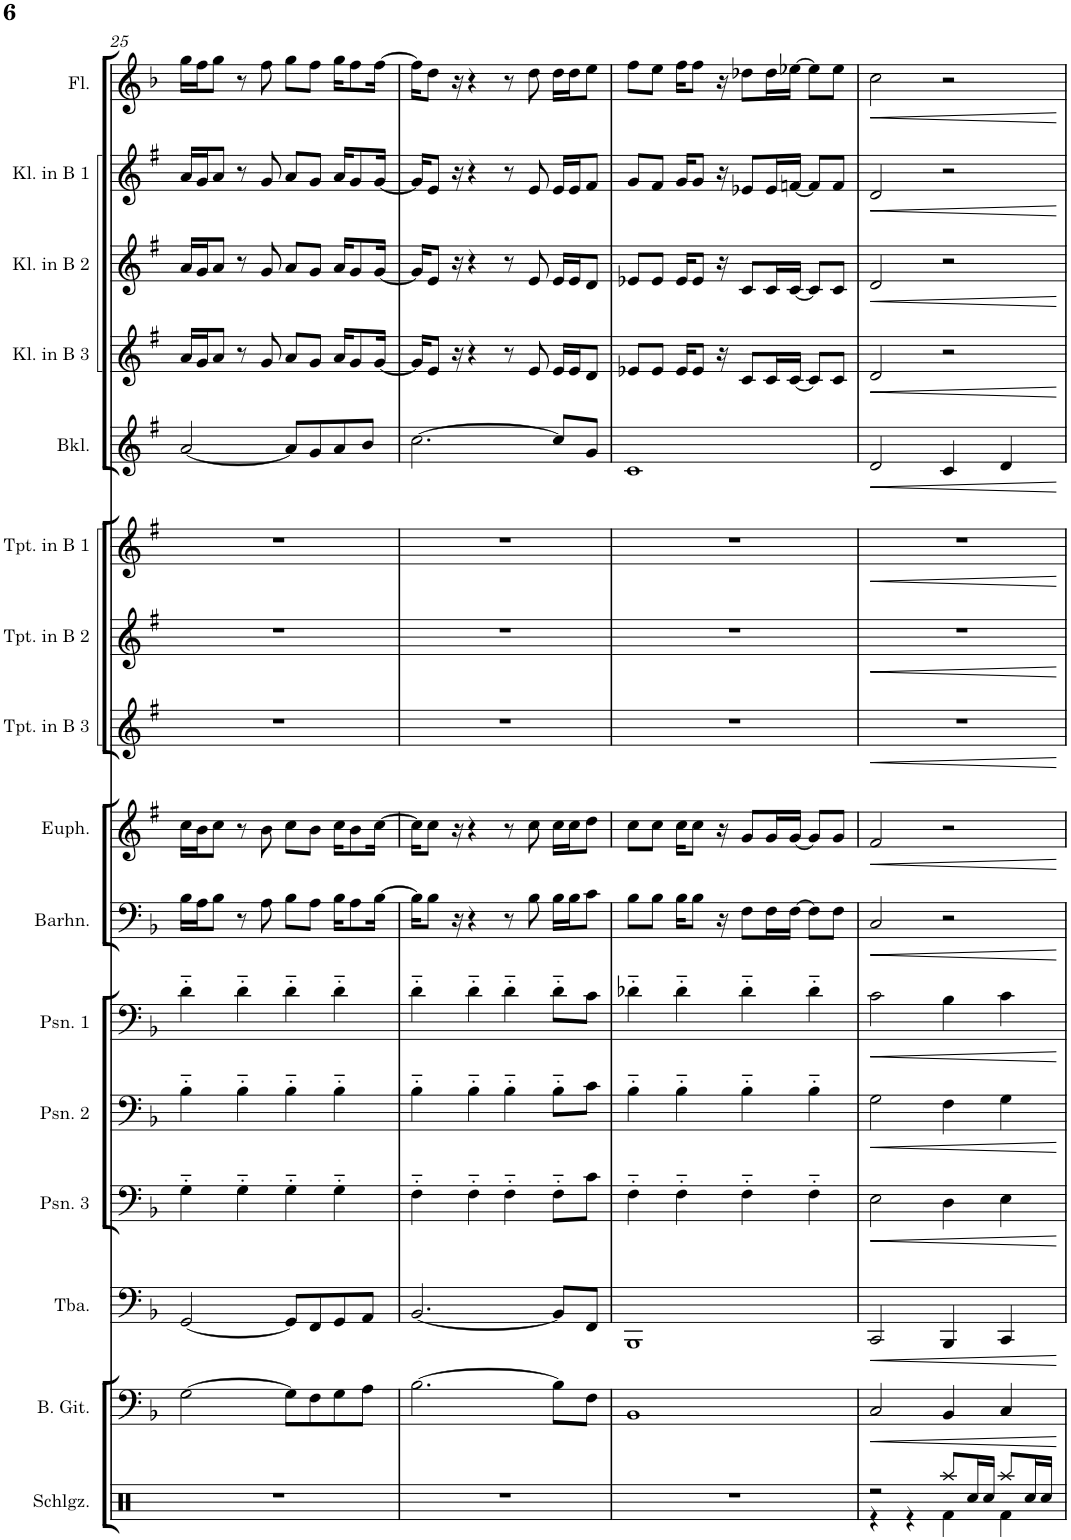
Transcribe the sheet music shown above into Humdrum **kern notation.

**kern	**kern	**dynam	**kern	**dynam	**kern	**dynam	**kern	**dynam	**kern	**dynam	**kern	**dynam	**kern	**dynam	**kern	**dynam	**kern	**dynam	**kern	**dynam	**kern	**dynam	**kern	**dynam	**kern	**dynam	**kern	**dynam	**kern	**dynam
*part16	*part15	*part15	*part14	*part14	*part13	*part13	*part12	*part12	*part11	*part11	*part10	*part10	*part9	*part9	*part8	*part8	*part7	*part7	*part6	*part6	*part5	*part5	*part4	*part4	*part3	*part3	*part2	*part2	*part1	*part1
*staff16	*staff15	*staff15	*staff14	*staff14	*staff13	*staff13	*staff12	*staff12	*staff11	*staff11	*staff10	*staff10	*staff9	*staff9	*staff8	*staff8	*staff7	*staff7	*staff6	*staff6	*staff5	*staff5	*staff4	*staff4	*staff3	*staff3	*staff2	*staff2	*staff1	*staff1
*I"Schlagwerk	*I"Bass Gitarre	*	*I"Tuba	*	*I"Posaune 3	*	*I"Posaune 2	*	*I"Posaune 1	*	*I"Baritonhorn	*	*I"Euphonium	*	*I"Trompete in B 3	*	*I"Trompete in B 2	*	*I"Trompete in B 1	*	*I"Bassklarinette	*	*I"Klarinette in B 3	*	*I"Klarinette in B 2	*	*I"Klarinette in B 1	*	*I"Flöte	*
*	*I'B. Git.	*	*I'Tba.	*	*I'Psn. 3	*	*I'Psn. 2	*	*I'Psn. 1	*	*I'Barhn.	*	*I'Euph.	*	*I'Tpt. in B 3	*	*I'Tpt. in B 2	*	*I'Tpt. in B 1	*	*I'Bkl.	*	*I'Kl. in B 3	*	*I'Kl. in B 2	*	*I'Kl. in B 1	*	*I'Fl.	*
!!LO:PB:g=z
*clefX	*clefF4	*	*clefF4	*	*clefF4	*	*clefF4	*	*clefF4	*	*clefF4	*	*clefG2	*	*clefG2	*	*clefG2	*	*clefG2	*	*clefG2	*	*clefG2	*	*clefG2	*	*clefG2	*	*clefG2	*
*	*Trd7c12	*	*	*	*	*	*	*	*	*	*Trd4c7	*	*Trd8c14	*	*Trd1c2	*	*Trd1c2	*	*Trd1c2	*	*Trd8c14	*	*Trd1c2	*	*Trd1c2	*	*Trd1c2	*	*	*
*k[]	*k[b-]	*	*k[b-]	*	*k[b-]	*	*k[b-]	*	*k[b-]	*	*k[b-]	*	*k[f#]	*	*k[f#]	*	*k[f#]	*	*k[f#]	*	*k[f#]	*	*k[f#]	*	*k[f#]	*	*k[f#]	*	*k[b-]	*
*M4/4	*M4/4	*	*M4/4	*	*M4/4	*	*M4/4	*	*M4/4	*	*M4/4	*	*M4/4	*	*M4/4	*	*M4/4	*	*M4/4	*	*M4/4	*	*M4/4	*	*M4/4	*	*M4/4	*	*M4/4	*
=25	=25	=25	=25	=25	=25	=25	=25	=25	=25	=25	=25	=25	=25	=25	=25	=25	=25	=25	=25	=25	=25	=25	=25	=25	=25	=25	=25	=25	=25	=25
1r	[2G\	.	[2GG/	.	4G'~\	.	4B-'~\	.	4d'~\	.	16B-\LL	.	16cc\LL	.	1r	.	1r	.	1r	.	[2a/	.	16a/LL	.	16a/LL	.	16a/LL	.	16gg\LL	.
.	.	.	.	.	.	.	.	.	.	.	16A\J	.	16b\J	.	.	.	.	.	.	.	.	.	16g/J	.	16g/J	.	16g/J	.	16ff\J	.
.	.	.	.	.	.	.	.	.	.	.	8B-\J	.	8cc\J	.	.	.	.	.	.	.	.	.	8a/J	.	8a/J	.	8a/J	.	8gg\J	.
.	.	.	.	.	4G'~\	.	4B-'~\	.	4d'~\	.	8r	.	8r	.	.	.	.	.	.	.	.	.	8r	.	8r	.	8r	.	8r	.
.	.	.	.	.	.	.	.	.	.	.	8A\	.	8b\	.	.	.	.	.	.	.	.	.	8g/	.	8g/	.	8g/	.	8ff\	.
.	8G\L]	.	8GG/L]	.	4G'~\	.	4B-'~\	.	4d'~\	.	8B-\L	.	8cc\L	.	.	.	.	.	.	.	8a/L]	.	8a/L	.	8a/L	.	8a/L	.	8gg\L	.
.	8F\	.	8FF/	.	.	.	.	.	.	.	8A\J	.	8b\J	.	.	.	.	.	.	.	8g/	.	8g/J	.	8g/J	.	8g/J	.	8ff\J	.
.	8G\	.	8GG/	.	4G'~\	.	4B-'~\	.	4d'~\	.	16B-\KL	.	16cc\KL	.	.	.	.	.	.	.	8a/	.	16a/KL	.	16a/KL	.	16a/KL	.	16gg\KL	.
.	.	.	.	.	.	.	.	.	.	.	8A\	.	8b\	.	.	.	.	.	.	.	.	.	8g/	.	8g/	.	8g/	.	8ff\	.
.	8A\J	.	8AA/J	.	.	.	.	.	.	.	.	.	.	.	.	.	.	.	.	.	8b/J	.	.	.	.	.	.	.	.	.
.	.	.	.	.	.	.	.	.	.	.	[16B-\Jk	.	[16cc\Jk	.	.	.	.	.	.	.	.	.	[16g/Jk	.	[16g/Jk	.	[16g/Jk	.	[16ff\Jk	.
=26	=26	=26	=26	=26	=26	=26	=26	=26	=26	=26	=26	=26	=26	=26	=26	=26	=26	=26	=26	=26	=26	=26	=26	=26	=26	=26	=26	=26	=26	=26
1r	[2.B-\	.	[2.BB-/	.	4F'~\	.	4B-'~\	.	4d'~\	.	16B-\KL]	.	16cc\KL]	.	1r	.	1r	.	1r	.	[2.cc\	.	16g/KL]	.	16g/KL]	.	16g/KL]	.	16ff\KL]	.
.	.	.	.	.	.	.	.	.	.	.	8B-\J	.	8cc\J	.	.	.	.	.	.	.	.	.	8e/J	.	8e/J	.	8e/J	.	8dd\J	.
.	.	.	.	.	.	.	.	.	.	.	16r	.	16r	.	.	.	.	.	.	.	.	.	16r	.	16r	.	16r	.	16r	.
.	.	.	.	.	4F'~\	.	4B-'~\	.	4d'~\	.	4r	.	4r	.	.	.	.	.	.	.	.	.	4r	.	4r	.	4r	.	4r	.
.	.	.	.	.	4F'~\	.	4B-'~\	.	4d'~\	.	8r	.	8r	.	.	.	.	.	.	.	.	.	8r	.	8r	.	8r	.	8r	.
.	.	.	.	.	.	.	.	.	.	.	8B-\	.	8cc\	.	.	.	.	.	.	.	.	.	8e/	.	8e/	.	8e/	.	8dd\	.
.	8B-\L]	.	8BB-/L]	.	8F'~\L	.	8B-'~\L	.	8d'~\L	.	16B-\LL	.	16cc\LL	.	.	.	.	.	.	.	8cc/L]	.	16e/LL	.	16e/LL	.	16e/LL	.	16dd\LL	.
.	.	.	.	.	.	.	.	.	.	.	16B-\J	.	16cc\J	.	.	.	.	.	.	.	.	.	16e/J	.	16e/J	.	16e/J	.	16dd\J	.
.	8F\J	.	8FF/J	.	8c\J	.	8c\J	.	8c\J	.	8c\J	.	8dd\J	.	.	.	.	.	.	.	8g/J	.	8d/J	.	8d/J	.	8f#/J	.	8ee\J	.
=27	=27	=27	=27	=27	=27	=27	=27	=27	=27	=27	=27	=27	=27	=27	=27	=27	=27	=27	=27	=27	=27	=27	=27	=27	=27	=27	=27	=27	=27	=27
1r	1BB-	.	1BBB-	.	4F'~\	.	4B-'~\	.	4d-X'~\	.	8B-\L	.	8cc\L	.	1r	.	1r	.	1r	.	1c	.	8e-X/L	.	8e-X/L	.	8g/L	.	8ff\L	.
.	.	.	.	.	.	.	.	.	.	.	8B-\J	.	8cc\J	.	.	.	.	.	.	.	.	.	8e-/J	.	8e-/J	.	8f#/J	.	8ee\J	.
.	.	.	.	.	4F'~\	.	4B-'~\	.	4d-'~\	.	16B-\KL	.	16cc\KL	.	.	.	.	.	.	.	.	.	16e-/KL	.	16e-/KL	.	16g/KL	.	16ff\KL	.
.	.	.	.	.	.	.	.	.	.	.	8B-\J	.	8cc\J	.	.	.	.	.	.	.	.	.	8e-/J	.	8e-/J	.	8g/J	.	8ff\J	.
.	.	.	.	.	.	.	.	.	.	.	16r	.	16r	.	.	.	.	.	.	.	.	.	16r	.	16r	.	16r	.	16r	.
.	.	.	.	.	4F'~\	.	4B-'~\	.	4d-'~\	.	8F\L	.	8g/L	.	.	.	.	.	.	.	.	.	8c/L	.	8c/L	.	8e-X/L	.	8dd-X\L	.
.	.	.	.	.	.	.	.	.	.	.	16F\L	.	16g/L	.	.	.	.	.	.	.	.	.	16c/L	.	16c/L	.	16e-/L	.	16dd-\L	.
.	.	.	.	.	.	.	.	.	.	.	[16F\JJ	.	[16g/JJ	.	.	.	.	.	.	.	.	.	[16c/JJ	.	[16c/JJ	.	[16fn/JJ	.	[16ee-X\JJ	.
.	.	.	.	.	4F'~\	.	4B-'~\	.	4d-'~\	.	8F\L]	.	8g/L]	.	.	.	.	.	.	.	.	.	8c/L]	.	8c/L]	.	8f/L]	.	8ee-\L]	.
.	.	.	.	.	.	.	.	.	.	.	8F\J	.	8g/J	.	.	.	.	.	.	.	.	.	8c/J	.	8c/J	.	8f/J	.	8ee-\J	.
=28	=28	=28	=28	=28	=28	=28	=28	=28	=28	=28	=28	=28	=28	=28	=28	=28	=28	=28	=28	=28	=28	=28	=28	=28	=28	=28	=28	=28	=28	=28
*^	*	*	*	*	*	*	*	*	*	*	*	*	*	*	*	*	*	*	*	*	*	*	*	*	*	*	*	*	*	*
!	!	!	!LO:HP:b	!	!LO:HP:b	!	!LO:HP:b	!	!LO:HP:b	!	!LO:HP:b	!	!LO:HP:b	!	!LO:HP:b	!	!LO:HP:b	!	!LO:HP:b	!	!LO:HP:b	!	!LO:HP:b	!	!LO:HP:b	!	!LO:HP:b	!	!LO:HP:b	!	!LO:HP:b
2r	4r	2C/	<	2CC/	<	2E\	<	2G\	<	2c\	<	2C/	<	2f#/	<	1r	<	1r	<	1r	<	2d/	<	2d/	<	2d/	<	2d/	<	2cc\	<
.	4r	.	.	.	.	.	.	.	.	.	.	.	.	.	.	.	.	.	.	.	.	.	.	.	.	.	.	.	.	.	.
8Raa/L	4Rf\	4BB-/	.	4BBB-/	.	4D\	.	4F\	.	4B-\	.	2r	.	2r	.	.	.	.	.	.	.	4c/	.	2r	.	2r	.	2r	.	2r	.
16Rcc/L	.	.	.	.	.	.	.	.	.	.	.	.	.	.	.	.	.	.	.	.	.	.	.	.	.	.	.	.	.	.	.
16Rcc/JJ	.	.	.	.	.	.	.	.	.	.	.	.	.	.	.	.	.	.	.	.	.	.	.	.	.	.	.	.	.	.	.
8Raa/L	4Rf\	4C/	.	4CC/	.	4E\	.	4G\	.	4c\	.	.	.	.	.	.	.	.	.	.	.	4d/	.	.	.	.	.	.	.	.	.
16Rcc/L	.	.	.	.	.	.	.	.	.	.	.	.	.	.	.	.	.	.	.	.	.	.	.	.	.	.	.	.	.	.	.
16Rcc/JJ	.	.	.	.	.	.	.	.	.	.	.	.	.	.	.	.	.	.	.	.	.	.	.	.	.	.	.	.	.	.	.
*v	*v	*	*	*	*	*	*	*	*	*	*	*	*	*	*	*	*	*	*	*	*	*	*	*	*	*	*	*	*	*	*
.	.	[	.	[	.	[	.	[	.	[	.	[	.	[	.	[	.	[	.	[	.	[	.	[	.	[	.	[	.	[
=	=	=	=	=	=	=	=	=	=	=	=	=	=	=	=	=	=	=	=	=	=	=	=	=	=	=	=	=	=	=
*-	*-	*-	*-	*-	*-	*-	*-	*-	*-	*-	*-	*-	*-	*-	*-	*-	*-	*-	*-	*-	*-	*-	*-	*-	*-	*-	*-	*-	*-	*-
